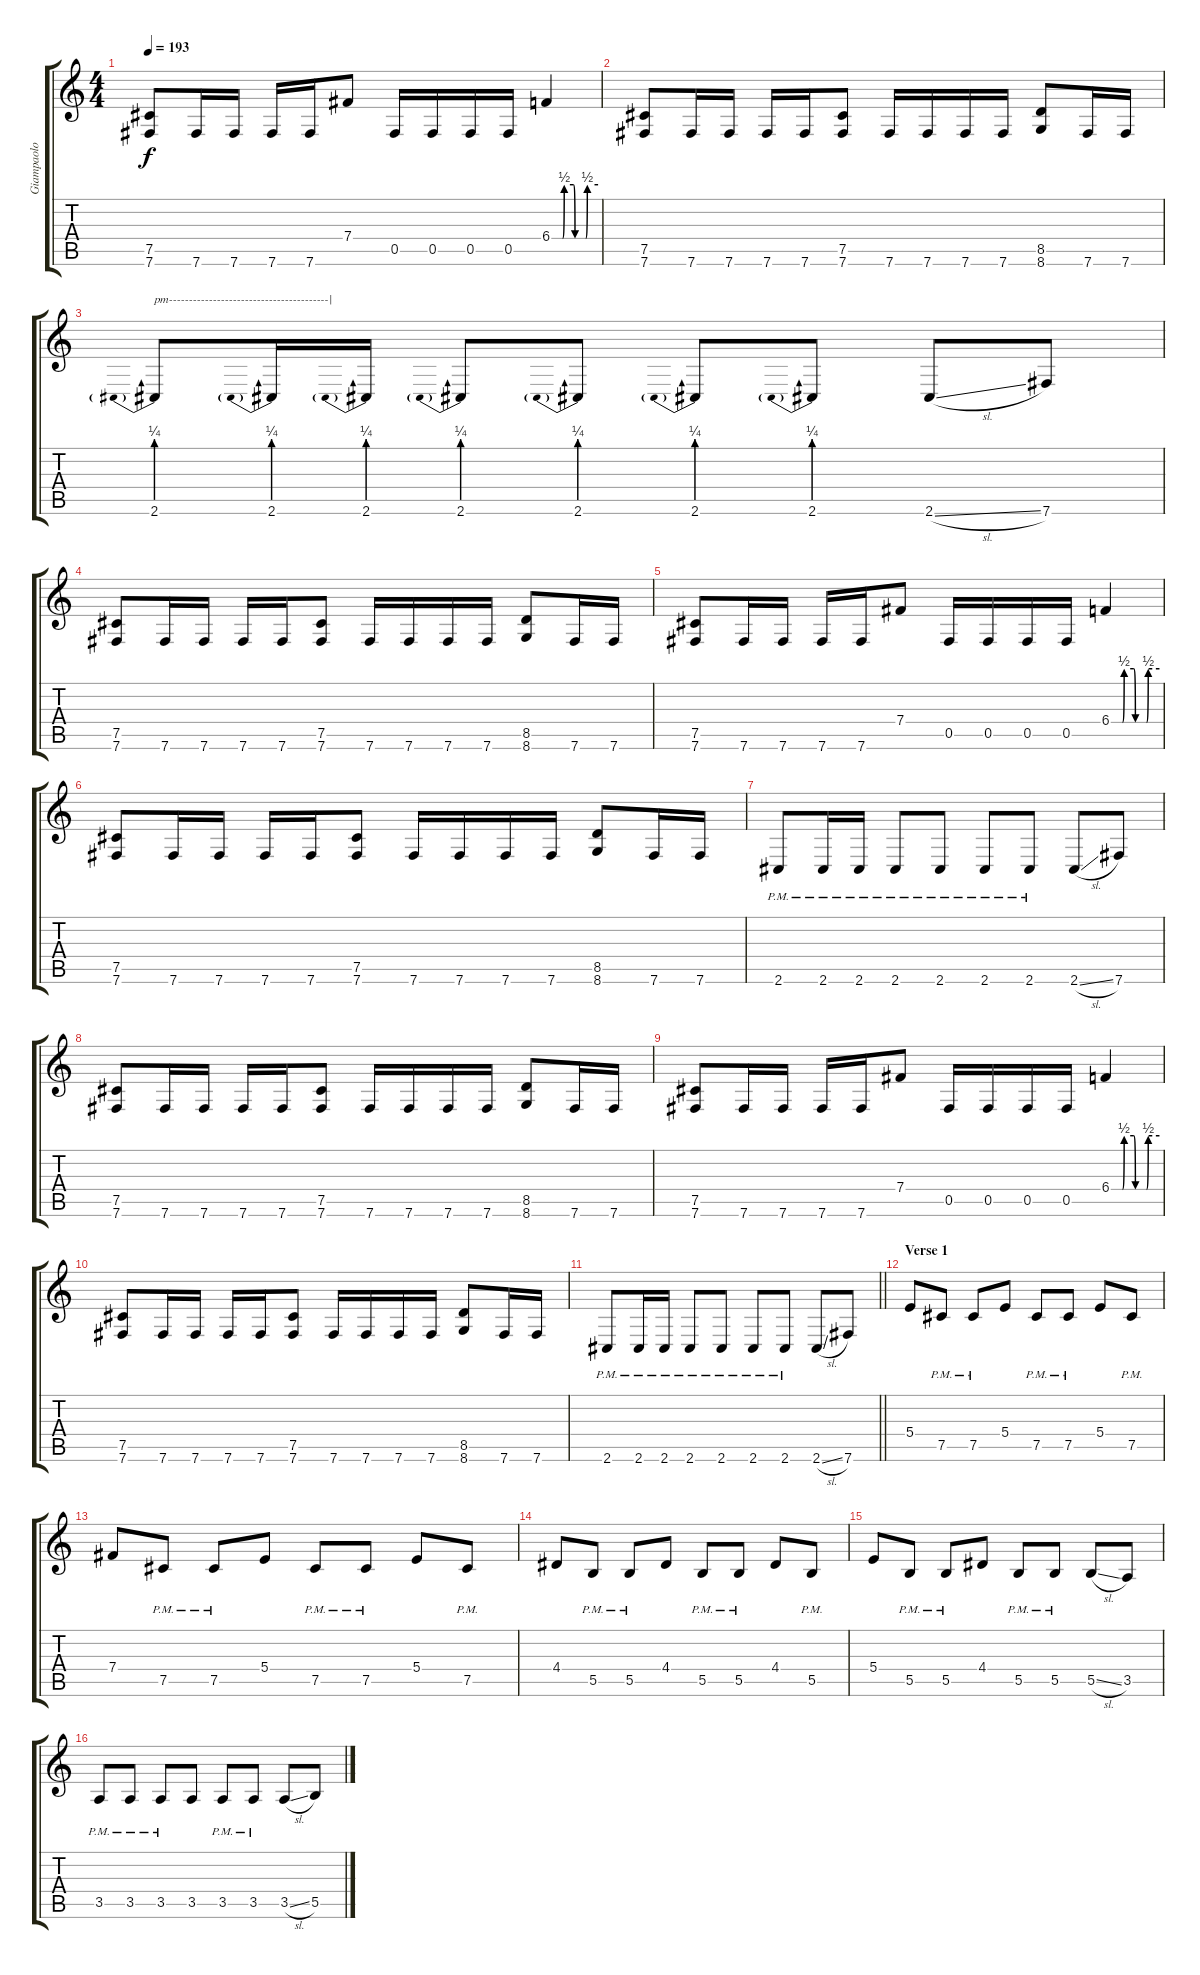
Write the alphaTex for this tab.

\track ("Giampaolo Caprino (6-String)" "Giampaolo ") {instrument overdrivenguitar}
\staff {score tabs}
\tuning (Db4 Ab3 E3 B2 Gb2 B1) {hide}
\ts (4 4)
\tempo 193
\clef g2
\ks c
(7.5 7.6).8{dy f} 7.6.16 7.6.16 7.6.16 7.6.16 7.4.8 0.5.16 0.5.16 0.5.16 0.5.16 6.4{be (custom 0 0 14 0 16 2 28 2 30 0 44 0 46 2 60 2)}.4 |
(7.5 7.6).8 7.6.16 7.6.16 7.6.16 7.6.16 (7.5 7.6).8 7.6.16 7.6.16 7.6.16 7.6.16 (8.5 8.6).8 7.6.16 7.6.16 |
2.6{be (prebend 0 1 60 1)}.8{txt "pm----------------------------------------|"} 2.6{be (prebend 0 1 60 1)}.16 2.6{be (prebend 0 1 60 1)}.16 2.6{be (prebend 0 1 60 1)}.8 2.6{be (prebend 0 1 60 1)}.8 2.6{be (prebend 0 1 60 1)}.8 2.6{be (prebend 0 1 60 1)}.8 2.6{sl}.8 7.6.8 |
(7.5 7.6).8 7.6.16 7.6.16 7.6.16 7.6.16 (7.5 7.6).8 7.6.16 7.6.16 7.6.16 7.6.16 (8.5 8.6).8 7.6.16 7.6.16 |
(7.5 7.6).8 7.6.16 7.6.16 7.6.16 7.6.16 7.4.8 0.5.16 0.5.16 0.5.16 0.5.16 6.4{be (custom 0 0 14 0 16 2 28 2 30 0 44 0 46 2 60 2)}.4 |
(7.5 7.6).8 7.6.16 7.6.16 7.6.16 7.6.16 (7.5 7.6).8 7.6.16 7.6.16 7.6.16 7.6.16 (8.5 8.6).8 7.6.16 7.6.16 |
2.6{pm}.8 2.6{pm}.16 2.6{pm}.16 2.6{pm}.8 2.6{pm}.8 2.6{pm}.8 2.6{pm}.8 2.6{sl}.8 7.6.8 |
(7.5 7.6).8 7.6.16 7.6.16 7.6.16 7.6.16 (7.5 7.6).8 7.6.16 7.6.16 7.6.16 7.6.16 (8.5 8.6).8 7.6.16 7.6.16 |
(7.5 7.6).8 7.6.16 7.6.16 7.6.16 7.6.16 7.4.8 0.5.16 0.5.16 0.5.16 0.5.16 6.4{be (custom 0 0 14 0 16 2 28 2 30 0 44 0 46 2 60 2)}.4 |
(7.5 7.6).8 7.6.16 7.6.16 7.6.16 7.6.16 (7.5 7.6).8 7.6.16 7.6.16 7.6.16 7.6.16 (8.5 8.6).8 7.6.16 7.6.16 |
\barLineRight lightlight
2.6{pm}.8 2.6{pm}.16 2.6{pm}.16 2.6{pm}.8 2.6{pm}.8 2.6{pm}.8 2.6{pm}.8 2.6{sl}.8 7.6.8 |
\section ("" "Verse 1")
5.4.8 7.5{pm}.8 7.5{pm}.8 5.4.8 7.5{pm}.8 7.5{pm}.8 5.4.8 7.5{pm}.8 |
7.4.8 7.5{pm}.8 7.5{pm}.8 5.4.8 7.5{pm}.8 7.5{pm}.8 5.4.8 7.5{pm}.8 |
4.4.8 5.5{pm}.8 5.5{pm}.8 4.4.8 5.5{pm}.8 5.5{pm}.8 4.4.8 5.5{pm}.8 |
5.4.8 5.5{pm}.8 5.5{pm}.8 4.4.8 5.5{pm}.8 5.5{pm}.8 5.5{sl}.8 3.5.8 |
3.5{pm}.8 3.5{pm}.8 3.5{pm}.8 3.5.8 3.5{pm}.8 3.5{pm}.8 3.5{sl}.8 5.5.8
